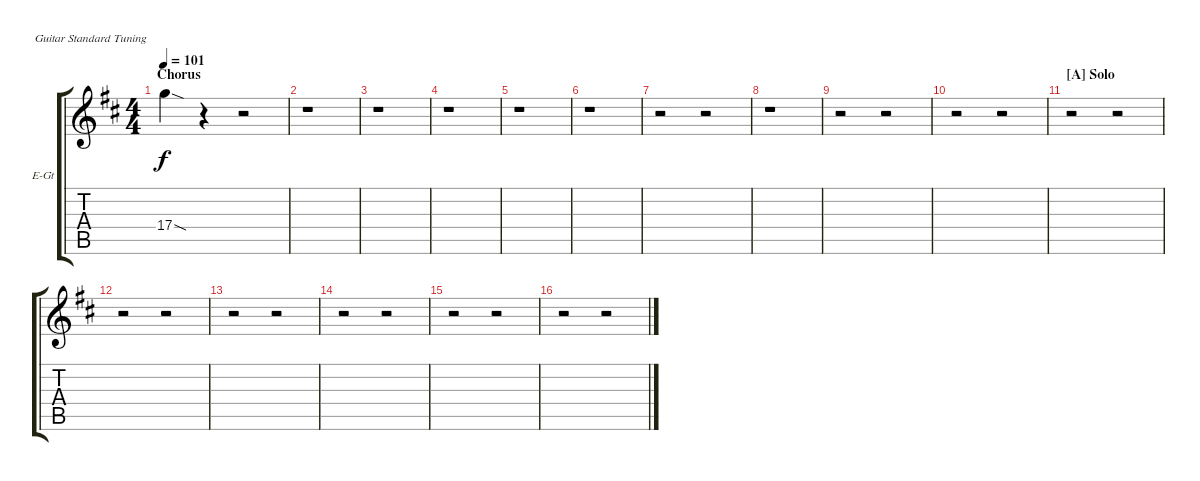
\bracketExtendMode groupsimilarinstruments
\firstSystemTrackNameOrientation horizontal
\otherSystemsTrackNameOrientation horizontal
\track ("Guitar 2" "E-Gt") {instrument overdrivenguitar}
\staff {score tabs}
\tuning (E4 B3 G3 D3 A2 E2)
\ts (4 4)
\section ("" "Chorus")
\tempo 101
\clef g2
\ks d
17.4{sod}.4{dy f} r.4 r.2 |
r.1 |
r.1 |
r.1 |
r.1 |
r.1 |
r.2 r.2 |
r.1 |
r.2 r.2 |
r.2 r.2 |
\section ("A" "Solo")
r.2 r.2 |
r.2 r.2 |
r.2 r.2 |
r.2 r.2 |
r.2 r.2 |
r.2 r.2
